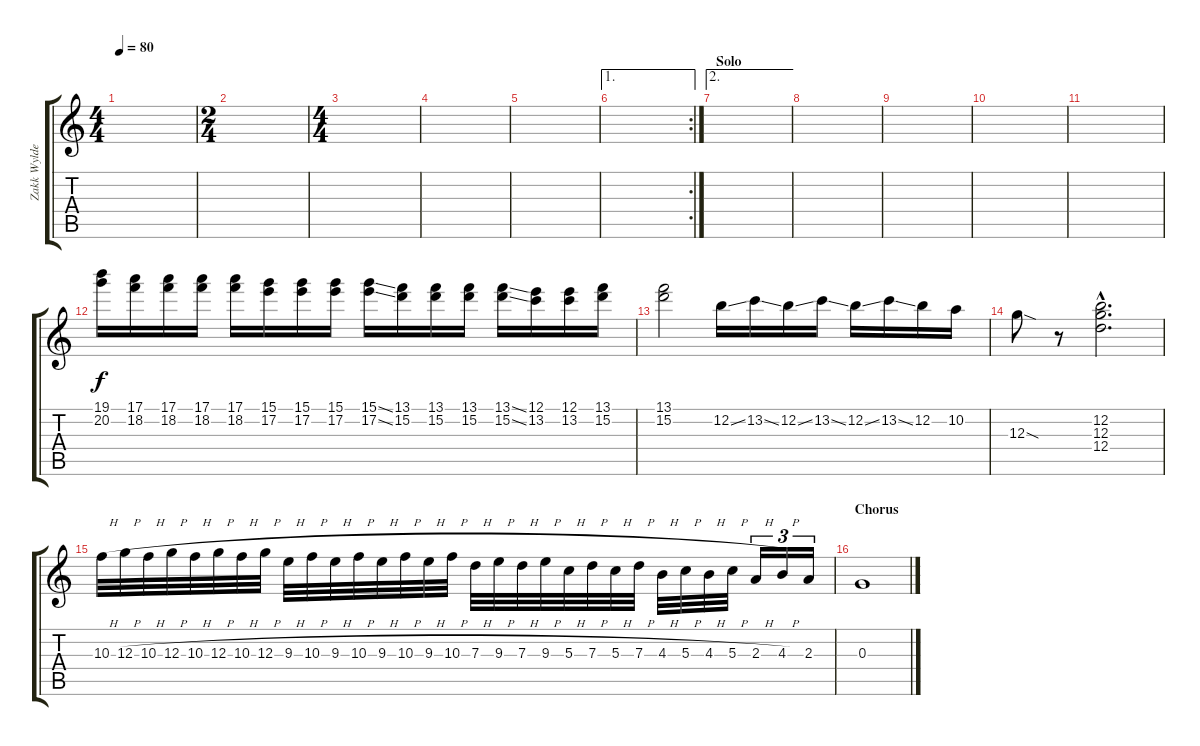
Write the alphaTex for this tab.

\track ("Zakk Wylde (Solo)" "Zakk Wylde") {instrument overdrivenguitar}
\staff {score tabs}
\tuning (E4 B3 G3 D3 A2 E2) {hide}
\ts (4 4)
\tempo 80
\clef g2
\ks c
|
\ts (2 4)
|
\ts (4 4)
|
|
|
\ae 1
\rc 2
|
\ae 2
\section ("" "Solo")
|
|
|
|
|
(19.1 20.2).16 (17.1 18.2).16 (17.1 18.2).16 (17.1 18.2).16 (17.1 18.2).16 (15.1 17.2).16 (15.1 17.2).16 (15.1 17.2).16 (15.1{ss} 17.2{ss}).16 (13.1 15.2).16 (13.1 15.2).16 (13.1 15.2).16 (13.1{ss} 15.2{ss}).16 (12.1 13.2).16 (12.1 13.2).16 (13.1 15.2).16 |
(13.1 15.2).2 12.2{ss}.16 13.2{ss}.16 12.2{ss}.16 13.2{ss}.16 12.2{ss}.16 13.2{ss}.16 12.2.16 10.2.16 |
12.3{sod}.8 r.8 (12.2{hac} 12.3{hac} 12.4{hac}).2{d} |
10.3{h}.32 12.3{h}.32 10.3{h}.32 12.3{h}.32 10.3{h}.32 12.3{h}.32 10.3{h}.32 12.3{h}.32 9.3{h}.32 10.3{h}.32 9.3{h}.32 10.3{h}.32 9.3{h}.32 10.3{h}.32 9.3{h}.32 10.3{h}.32 7.3{h}.32 9.3{h}.32 7.3{h}.32 9.3{h}.32 5.3{h}.32 7.3{h}.32 5.3{h}.32 7.3{h}.32 4.3{h}.32 5.3{h}.32 4.3{h}.32 5.3{h}.32 2.3{h}.16{tu (3 2)} 4.3{h}.16{tu (3 2)} 2.3.16{tu (3 2)} |
\section ("" "Chorus")
0.3.1
